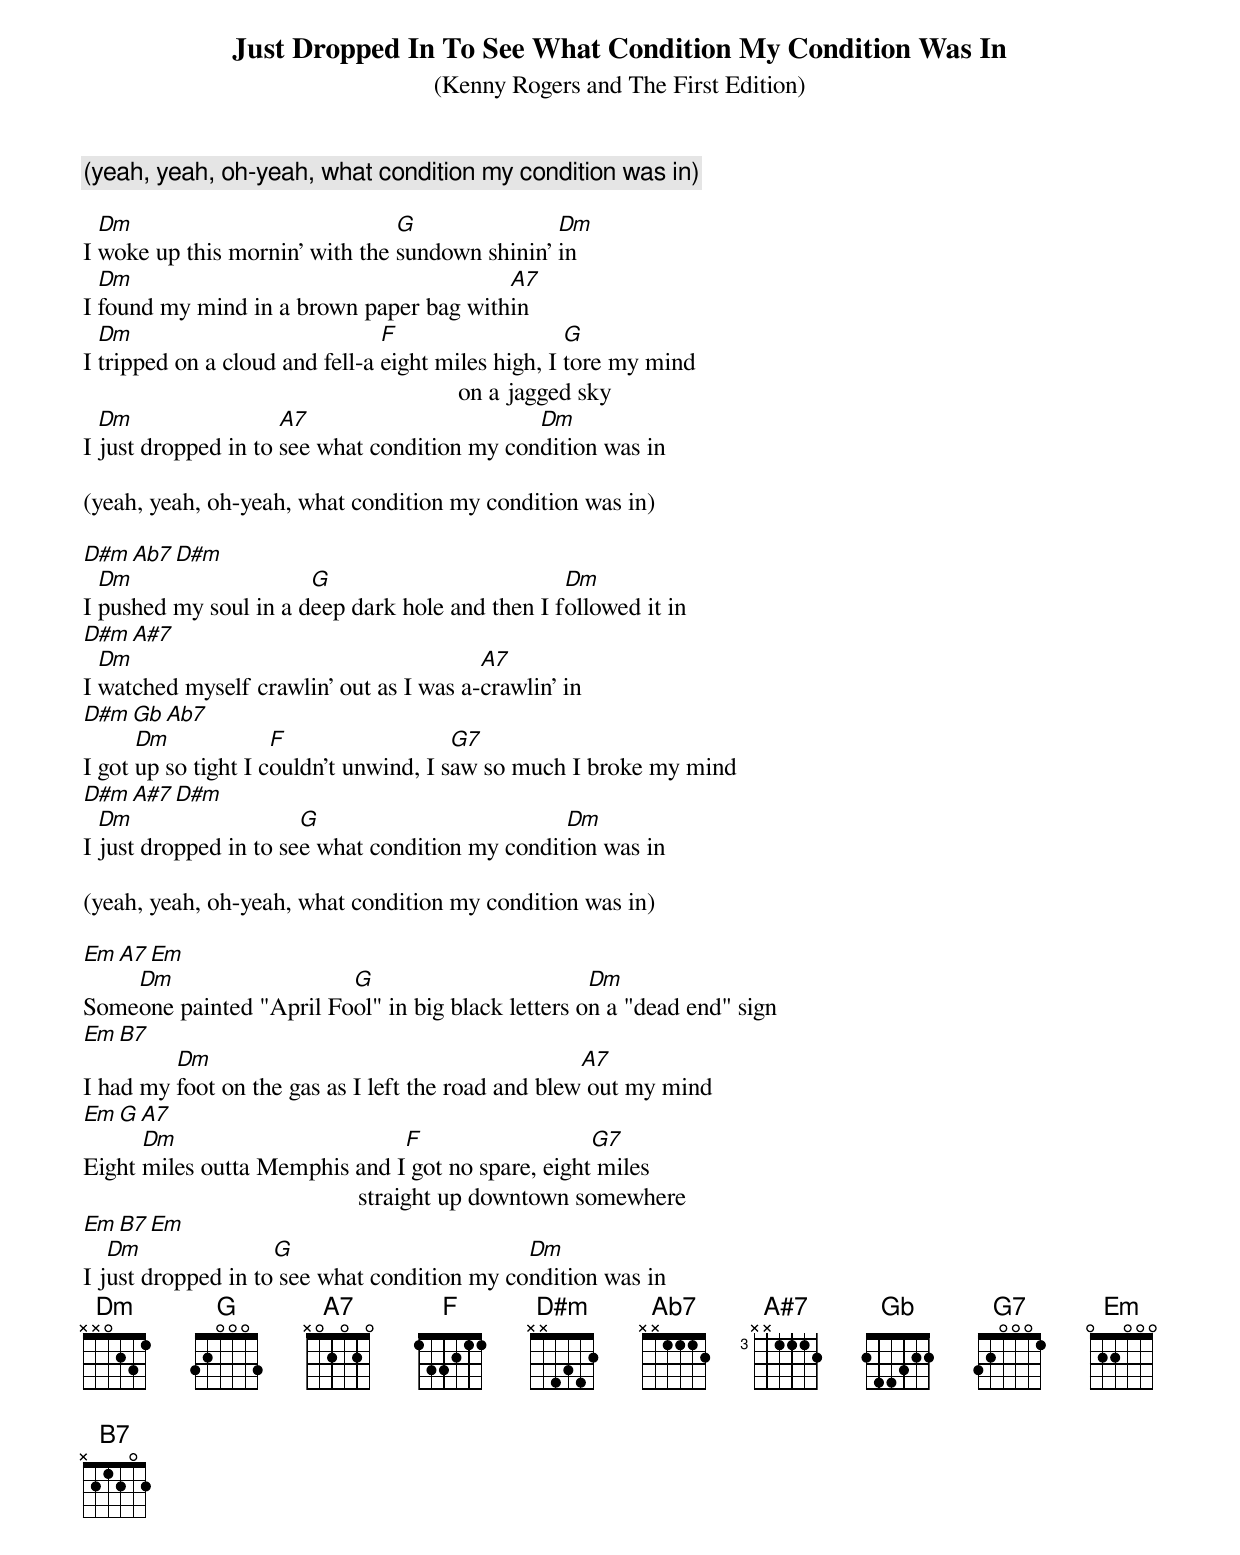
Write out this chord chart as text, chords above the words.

Just Dropped In To See What Condition My Condition Was In
(Kenny Rogers and The First Edition)

(yeah, yeah, oh-yeah, what condition my condition was in)

  Dm                            G               Dm
I woke up this mornin' with the sundown shinin' in
  Dm                                     A7
I found my mind in a brown paper bag within
  Dm                            F                   G
I tripped on a cloud and fell-a eight miles high, I tore my mind
                                                            on a jagged sky
  Dm                 A7                       Dm
I just dropped in to see what condition my condition was in

(yeah, yeah, oh-yeah, what condition my condition was in)

  D#m                  Ab7                       D#m
  Dm                   G                         Dm
I pushed my soul in a deep dark hole and then I followed it in
  D#m                                     A#7
  Dm                                     A7
I watched myself crawlin' out as I was a-crawlin' in
      D#m            Gb                 Ab7
      Dm             F                  G7
I got up so tight I couldn't unwind, I saw so much I broke my mind
  D#m                 A#7                       D#m
  Dm                   G                         Dm
I just dropped in to see what condition my condition was in

(yeah, yeah, oh-yeah, what condition my condition was in)

    Em                A7                               Em
    Dm                   G                         Dm
Someone painted "April Fool" in big black letters on a "dead end" sign
         Em                                         B7
         Dm                                         A7
I had my foot on the gas as I left the road and blew out my mind
      Em                       G                   A7
      Dm                       F                   G7
Eight miles outta Memphis and I got no spare, eight miles
                                            straight up downtown somewhere
   Em               B7                       Em
   Dm               G                        Dm
I just dropped in to see what condition my condition was in
